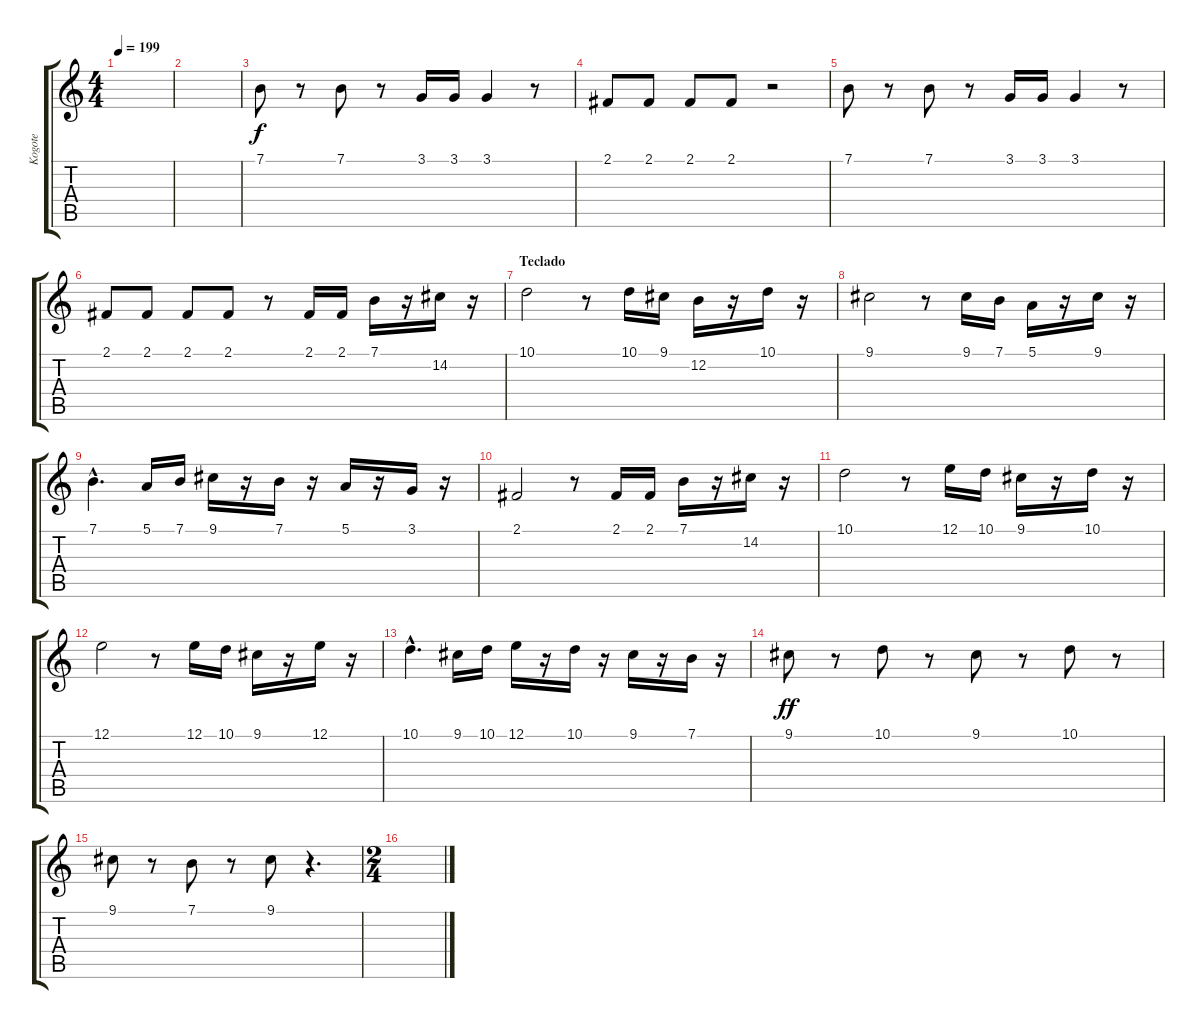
\track ("Kogote" "Kogote") {instrument trumpet}
\staff {score tabs}
\tuning (E4 B3 G3 D3 A2 E2) {hide}
\ts (4 4)
\tempo 199
\clef g2
\ks c
|
|
7.1.8 r.8 7.1.8 r.8 3.1.16 3.1.16 3.1.4 r.8 |
2.1.8 2.1.8 2.1.8 2.1.8 r.2 |
7.1.8 r.8 7.1.8 r.8 3.1.16 3.1.16 3.1.4 r.8 |
2.1.8 2.1.8 2.1.8 2.1.8 r.8 2.1.16 2.1.16 7.1.16 r.16 14.2.16 r.16 |
\section ("" "Teclado")
10.1.2 r.8 10.1.16 9.1.16 12.2.16 r.16 10.1.16 r.16 |
9.1.2 r.8 9.1.16 7.1.16 5.1.16 r.16 9.1.16 r.16 |
7.1{hac}.4{d} 5.1.16 7.1.16 9.1.16 r.16 7.1.16 r.16 5.1.16 r.16 3.1.16 r.16 |
2.1.2 r.8 2.1.16 2.1.16 7.1.16 r.16 14.2.16 r.16 |
10.1.2 r.8 12.1.16 10.1.16 9.1.16 r.16 10.1.16 r.16 |
12.1.2 r.8 12.1.16 10.1.16 9.1.16 r.16 12.1.16 r.16 |
10.1{hac}.4{d} 9.1.16 10.1.16 12.1.16 r.16 10.1.16 r.16 9.1.16 r.16 7.1.16 r.16 |
9.1.8{dy ff} r.8 10.1.8 r.8 9.1.8 r.8 10.1.8 r.8 |
9.1.8 r.8 7.1.8 r.8 9.1.8 r.4{d} |
\ts (2 4)
